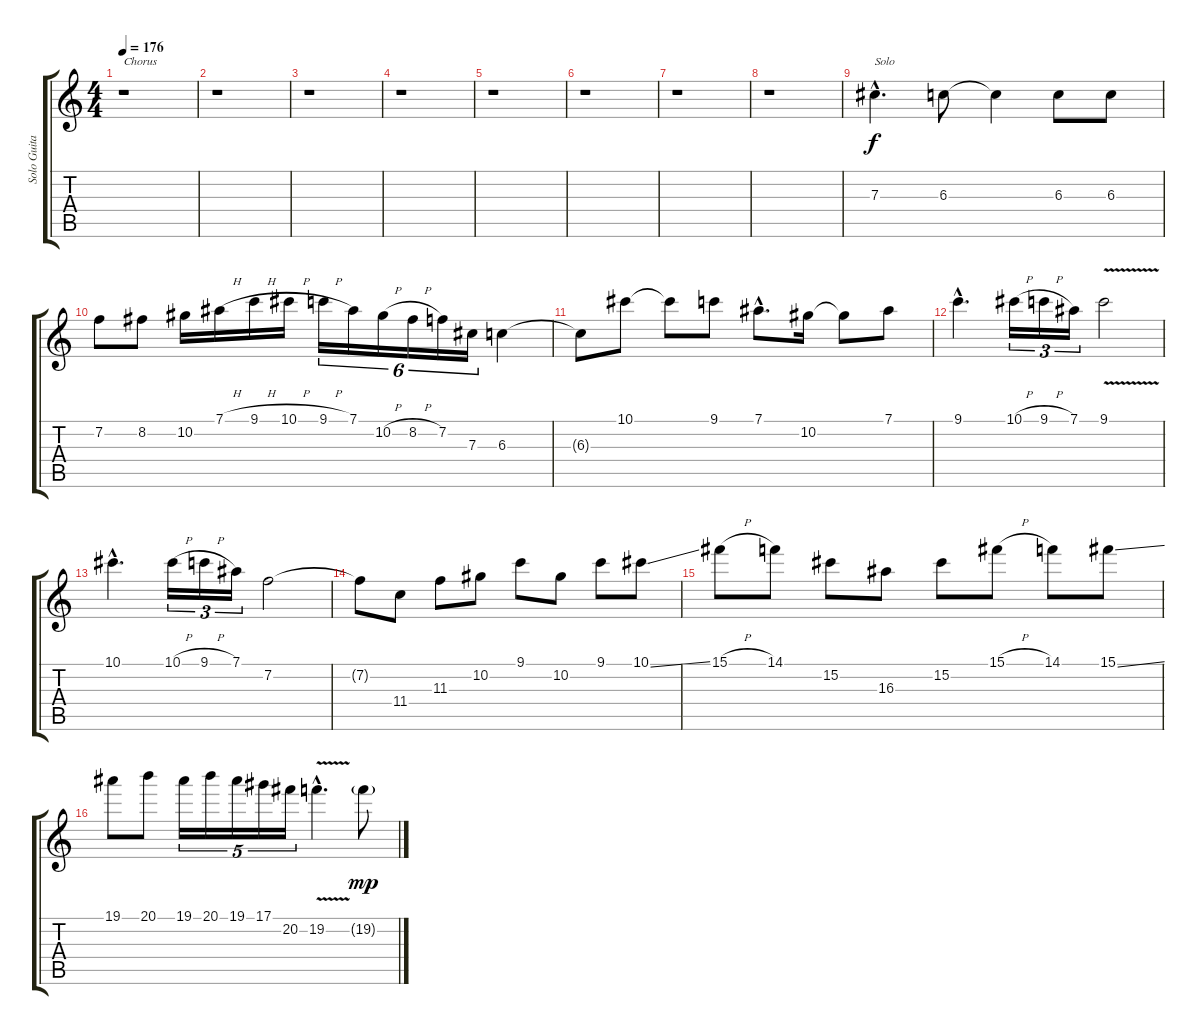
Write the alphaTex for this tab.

\track ("Solo Guitar" "Solo Guita") {instrument overdrivenguitar}
\staff {score tabs}
\tuning (Eb4 Bb3 Gb3 Db3 Ab2 Eb2) {hide}
\ts (4 4)
\tempo 176
\clef g2
\ks c
r.1{txt "Chorus" dy f} |
r.1 |
r.1 |
r.1 |
r.1 |
r.1 |
r.1 |
r.1 |
7.3{hac}.4{d txt "Solo"} 6.3.8 6.3{t}.4 6.3.8 6.3.8 |
7.2.8 8.2.8 10.2.16 7.1{h}.16 9.1{h}.16 10.1{h}.16 9.1{h}.16{tu (6 4)} 7.1.16{tu (6 4)} 10.2{h}.16{tu (6 4)} 8.2{h}.16{tu (6 4)} 7.2.16{tu (6 4)} 7.3.16{tu (6 4)} 6.3.4 |
6.3{t}.8 10.1.8 10.1{t}.8 9.1.8 7.1{hac}.8{d} 10.2.16 10.2{t}.8 7.1.8 |
9.1{hac}.4{d} 10.1{h}.16{tu (3 2)} 9.1{h}.16{tu (3 2)} 7.1.16{tu (3 2)} 9.1{v}.2 |
10.1{hac}.4{d} 10.1{h}.16{tu (3 2)} 9.1{h}.16{tu (3 2)} 7.1.16{tu (3 2)} 7.2.2 |
7.2{t}.8 11.4.8 11.3.8 10.2.8 9.1.8 10.2.8 9.1.8 10.1{ss}.8 |
15.1{h}.8 14.1.8 15.2.8 16.3.8 15.2.8 15.1{h}.8 14.1.8 15.1{ss}.8 |
19.1.8 20.1.8 19.1.16{tu (5 4)} 20.1.16{tu (5 4)} 19.1.16{tu (5 4)} 17.1.16{tu (5 4)} 20.2.16{tu (5 4)} 19.2{v hac}.4{d} 19.2{g}.8{dy mp}
